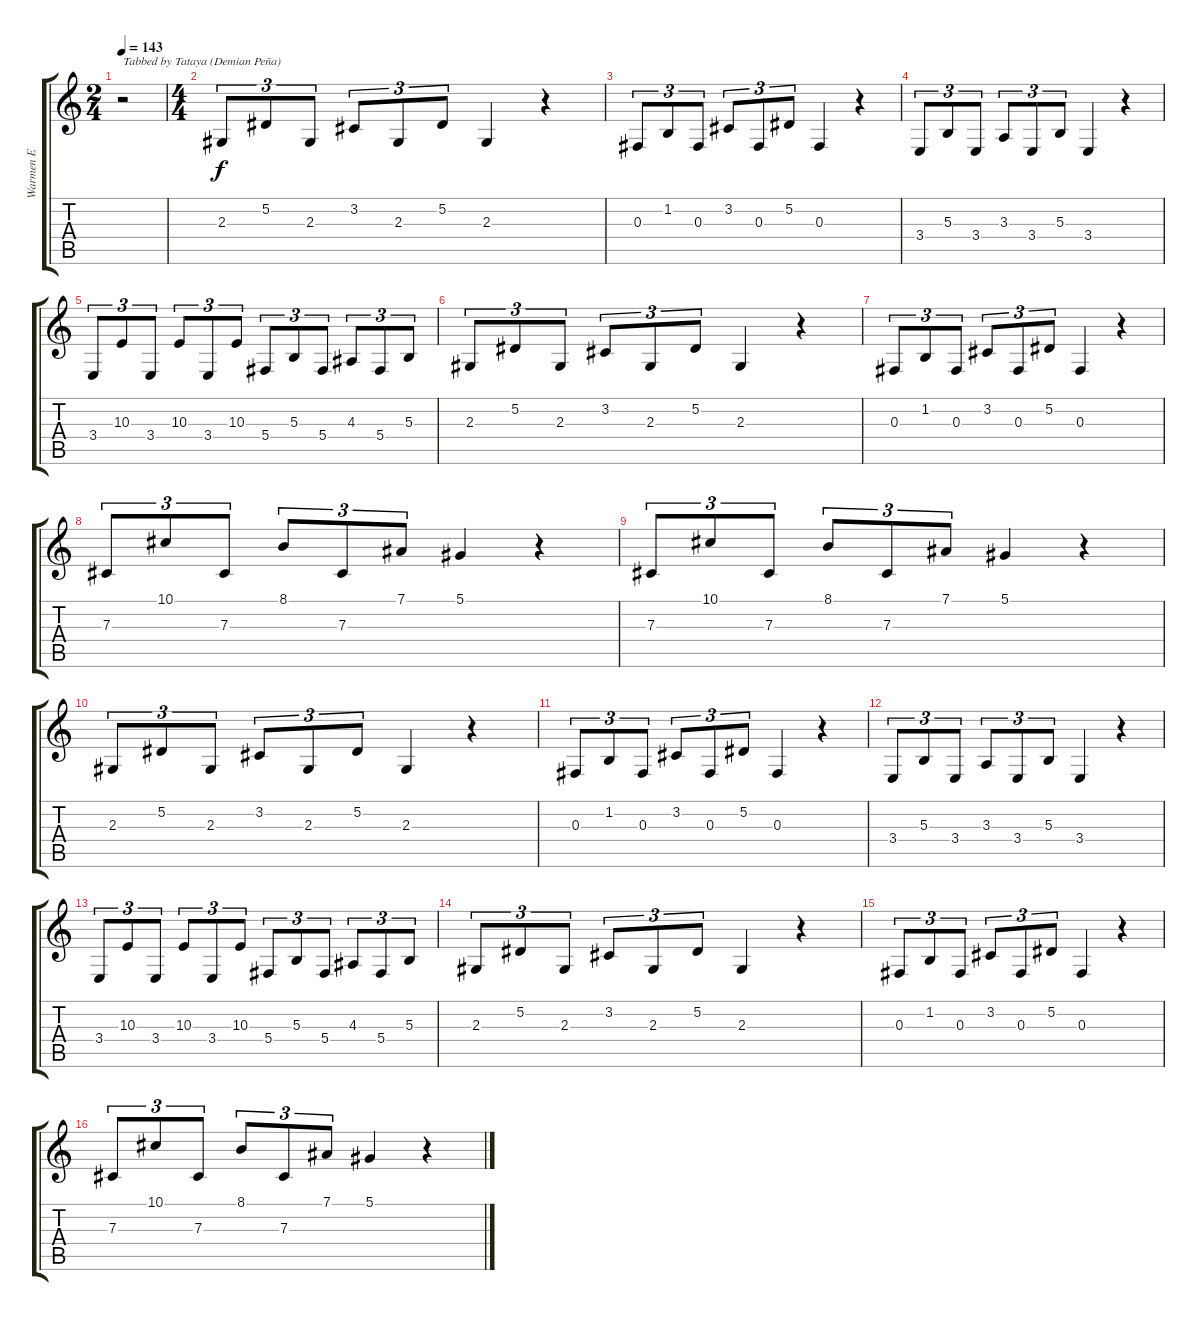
\track ("Warmen E" "Warmen E") {instrument stringensemble1}
\staff {score tabs}
\tuning (Eb4 Bb3 Gb3 Db3 Ab2 Db2) {hide}
\ts (2 4)
\tempo 143
\clef g2
\ks c
r.2{txt "Tabbed by Tataya (Demian Peña)" dy f instrument stringensemble1} |
\ts (4 4)
2.3.8{tu (3 2) balance 4} 5.2.8{tu (3 2)} 2.3.8{tu (3 2)} 3.2.8{tu (3 2)} 2.3.8{tu (3 2)} 5.2.8{tu (3 2)} 2.3.4 r.4 |
0.3.8{tu (3 2)} 1.2.8{tu (3 2)} 0.3.8{tu (3 2)} 3.2.8{tu (3 2)} 0.3.8{tu (3 2)} 5.2.8{tu (3 2)} 0.3.4 r.4 |
3.4.8{tu (3 2)} 5.3.8{tu (3 2)} 3.4.8{tu (3 2)} 3.3.8{tu (3 2)} 3.4.8{tu (3 2)} 5.3.8{tu (3 2)} 3.4.4 r.4 |
3.4.8{tu (3 2)} 10.3.8{tu (3 2)} 3.4.8{tu (3 2)} 10.3.8{tu (3 2)} 3.4.8{tu (3 2)} 10.3.8{tu (3 2)} 5.4.8{tu (3 2)} 5.3.8{tu (3 2)} 5.4.8{tu (3 2)} 4.3.8{tu (3 2)} 5.4.8{tu (3 2)} 5.3.8{tu (3 2)} |
2.3.8{tu (3 2)} 5.2.8{tu (3 2)} 2.3.8{tu (3 2)} 3.2.8{tu (3 2)} 2.3.8{tu (3 2)} 5.2.8{tu (3 2)} 2.3.4 r.4 |
0.3.8{tu (3 2)} 1.2.8{tu (3 2)} 0.3.8{tu (3 2)} 3.2.8{tu (3 2)} 0.3.8{tu (3 2)} 5.2.8{tu (3 2)} 0.3.4 r.4 |
7.3.8{tu (3 2)} 10.1.8{tu (3 2)} 7.3.8{tu (3 2)} 8.1.8{tu (3 2)} 7.3.8{tu (3 2)} 7.1.8{tu (3 2)} 5.1.4 r.4 |
7.3.8{tu (3 2)} 10.1.8{tu (3 2)} 7.3.8{tu (3 2)} 8.1.8{tu (3 2)} 7.3.8{tu (3 2)} 7.1.8{tu (3 2)} 5.1.4 r.4 |
2.3.8{tu (3 2)} 5.2.8{tu (3 2)} 2.3.8{tu (3 2)} 3.2.8{tu (3 2)} 2.3.8{tu (3 2)} 5.2.8{tu (3 2)} 2.3.4 r.4 |
0.3.8{tu (3 2)} 1.2.8{tu (3 2)} 0.3.8{tu (3 2)} 3.2.8{tu (3 2)} 0.3.8{tu (3 2)} 5.2.8{tu (3 2)} 0.3.4 r.4 |
3.4.8{tu (3 2)} 5.3.8{tu (3 2)} 3.4.8{tu (3 2)} 3.3.8{tu (3 2)} 3.4.8{tu (3 2)} 5.3.8{tu (3 2)} 3.4.4 r.4 |
3.4.8{tu (3 2)} 10.3.8{tu (3 2)} 3.4.8{tu (3 2)} 10.3.8{tu (3 2)} 3.4.8{tu (3 2)} 10.3.8{tu (3 2)} 5.4.8{tu (3 2)} 5.3.8{tu (3 2)} 5.4.8{tu (3 2)} 4.3.8{tu (3 2)} 5.4.8{tu (3 2)} 5.3.8{tu (3 2)} |
2.3.8{tu (3 2)} 5.2.8{tu (3 2)} 2.3.8{tu (3 2)} 3.2.8{tu (3 2)} 2.3.8{tu (3 2)} 5.2.8{tu (3 2)} 2.3.4 r.4 |
0.3.8{tu (3 2)} 1.2.8{tu (3 2)} 0.3.8{tu (3 2)} 3.2.8{tu (3 2)} 0.3.8{tu (3 2)} 5.2.8{tu (3 2)} 0.3.4 r.4 |
7.3.8{tu (3 2)} 10.1.8{tu (3 2)} 7.3.8{tu (3 2)} 8.1.8{tu (3 2)} 7.3.8{tu (3 2)} 7.1.8{tu (3 2)} 5.1.4 r.4
